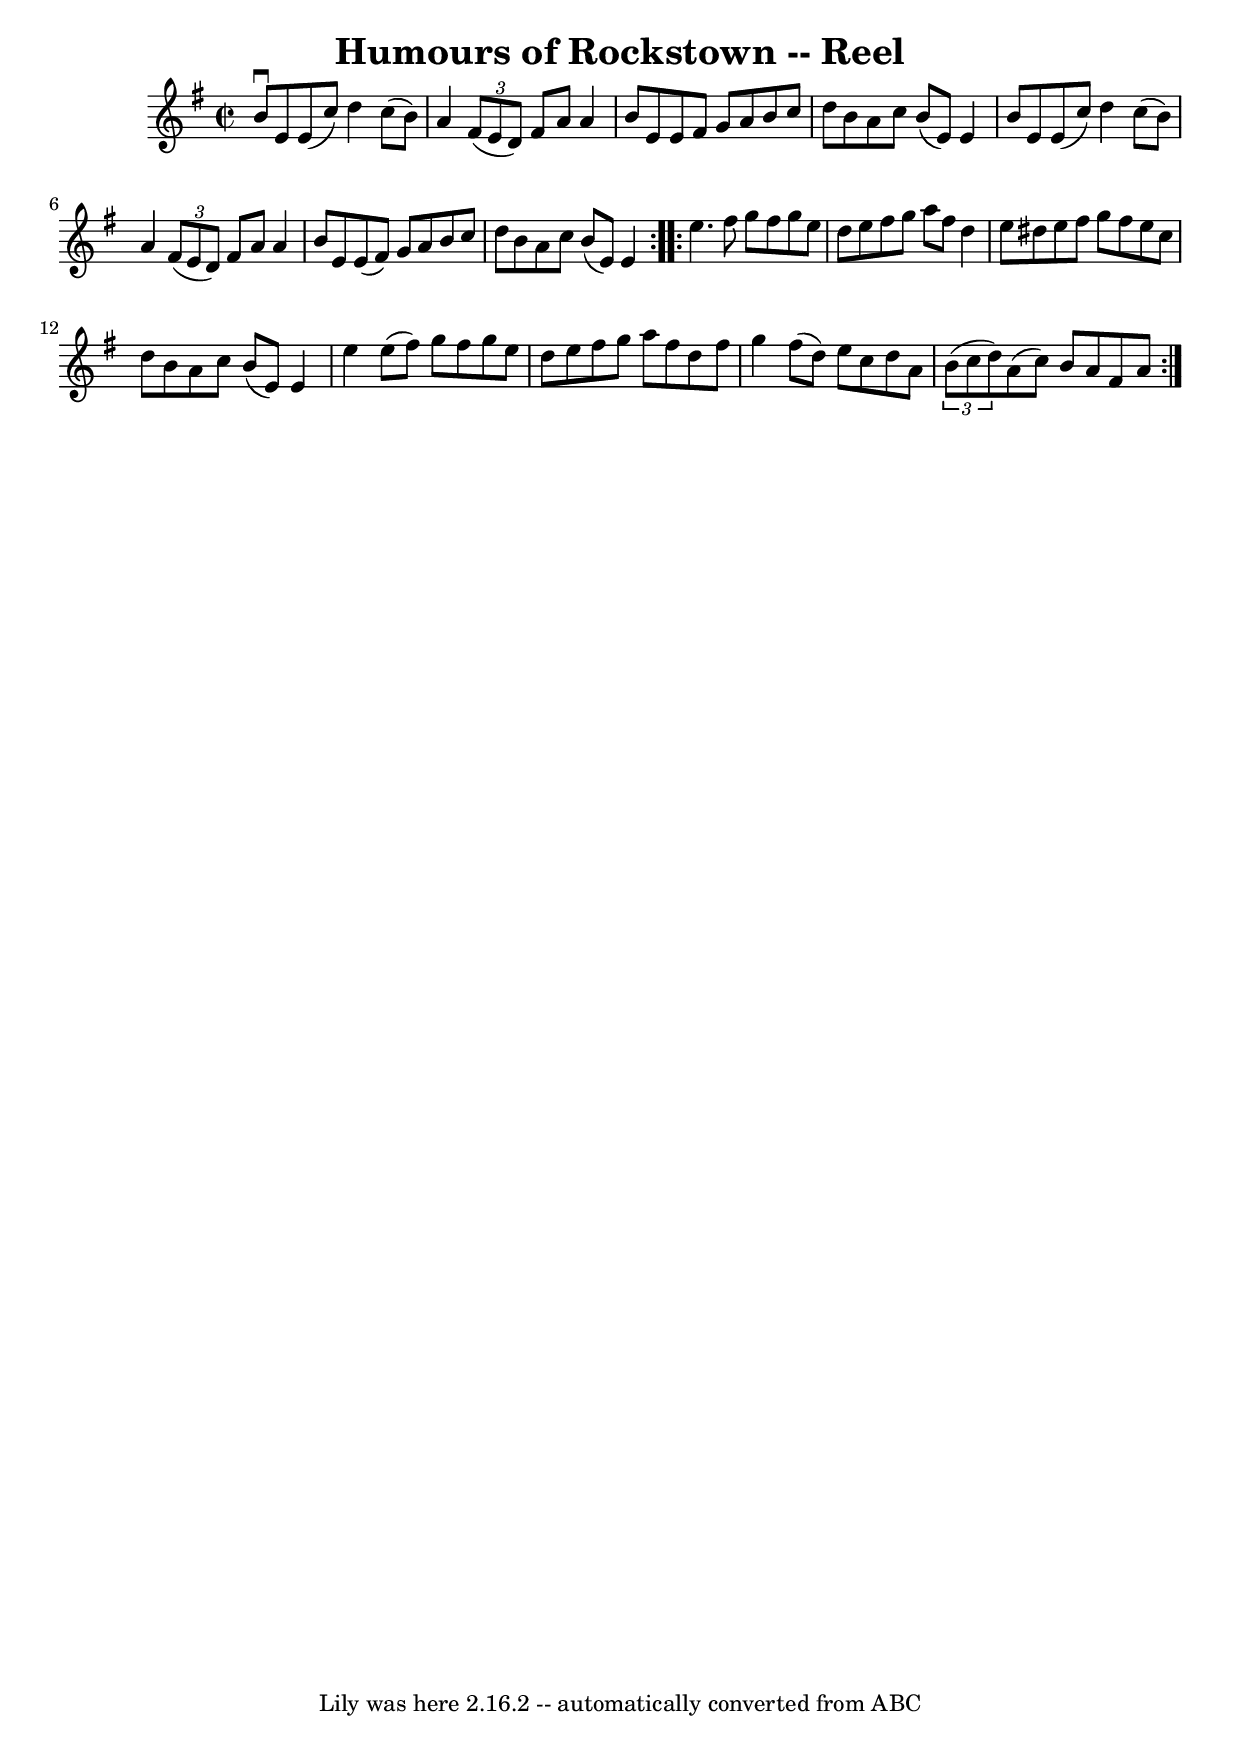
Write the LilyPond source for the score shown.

\version "2.16.2"
\include "Mammoth.ily"
\header {
  %% book = "Ryan's Mammoth Collection"
  crossRefNumber = "1"
  footnotes = "\\\\217"
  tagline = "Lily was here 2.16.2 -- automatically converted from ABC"
  title = "Humours of Rockstown -- Reel"

}
voicedefault =  {



  \repeat volta 2 {

    \override Staff.TimeSignature #'style = #'C
    \time 2/2 
    \key e \minor
    b'8^\downbow e'8 e'8 (c''8) d''4    
    c''8 (b'8)   |
    a'4    \times 2/3 { fis'8 (e'8 d'8) 
		      }  
    fis'8 a'8 a'4    |
    b'8 e'8 e'8 fis'8 g'8 a'8    
    b'8 c''8    |
    d''8 b'8 a'8 c''8 b'8 (e'8) e'4    |
    b'8 e'8 e'8 (c''8) d''4 c''8 (b'8)    |
    a'4    \times 2/3 { fis'8 (e'8 d'8) 
		      } fis'8 a'8    
    a'4    |
    b'8 e'8 e'8 (fis'8) g'8 a'8 b'8 c''8    |
    d''8 b'8 a'8 c''8 b'8 (e'8) e'4    
  }     

  \repeat volta 2 {
    e''4. fis''8 g''8 fis''8 g''8 e''8     |
    d''8 e''8 fis''8 g''8 a''8 fis''8 d''4    |
    
    e''8 dis''8 e''8 fis''8 g''8 fis''8 e''8 c''8     |
    d''8 b'8 a'8 c''8 b'8 (e'8) e'4    |
    
    e''4 e''8 (fis''8) g''8 fis''8 g''8 e''8    |
    d''8 
    e''8 fis''8 g''8 a''8 fis''8 d''8 fis''8    |
    
    g''4 fis''8 (d''8) e''8 c''8 d''8 a'8    |
    
    \times 2/3 { b'8 (c''8 d''8) 
	       } a'8 (c''8) b'8 a'8    
    fis'8 a'8  
  }   

}

\score{
  <<

    \context Staff="default"
    {
      \voicedefault 
      
    }

  >>
  \layout {
    
  }
  \midi {
  }

}
